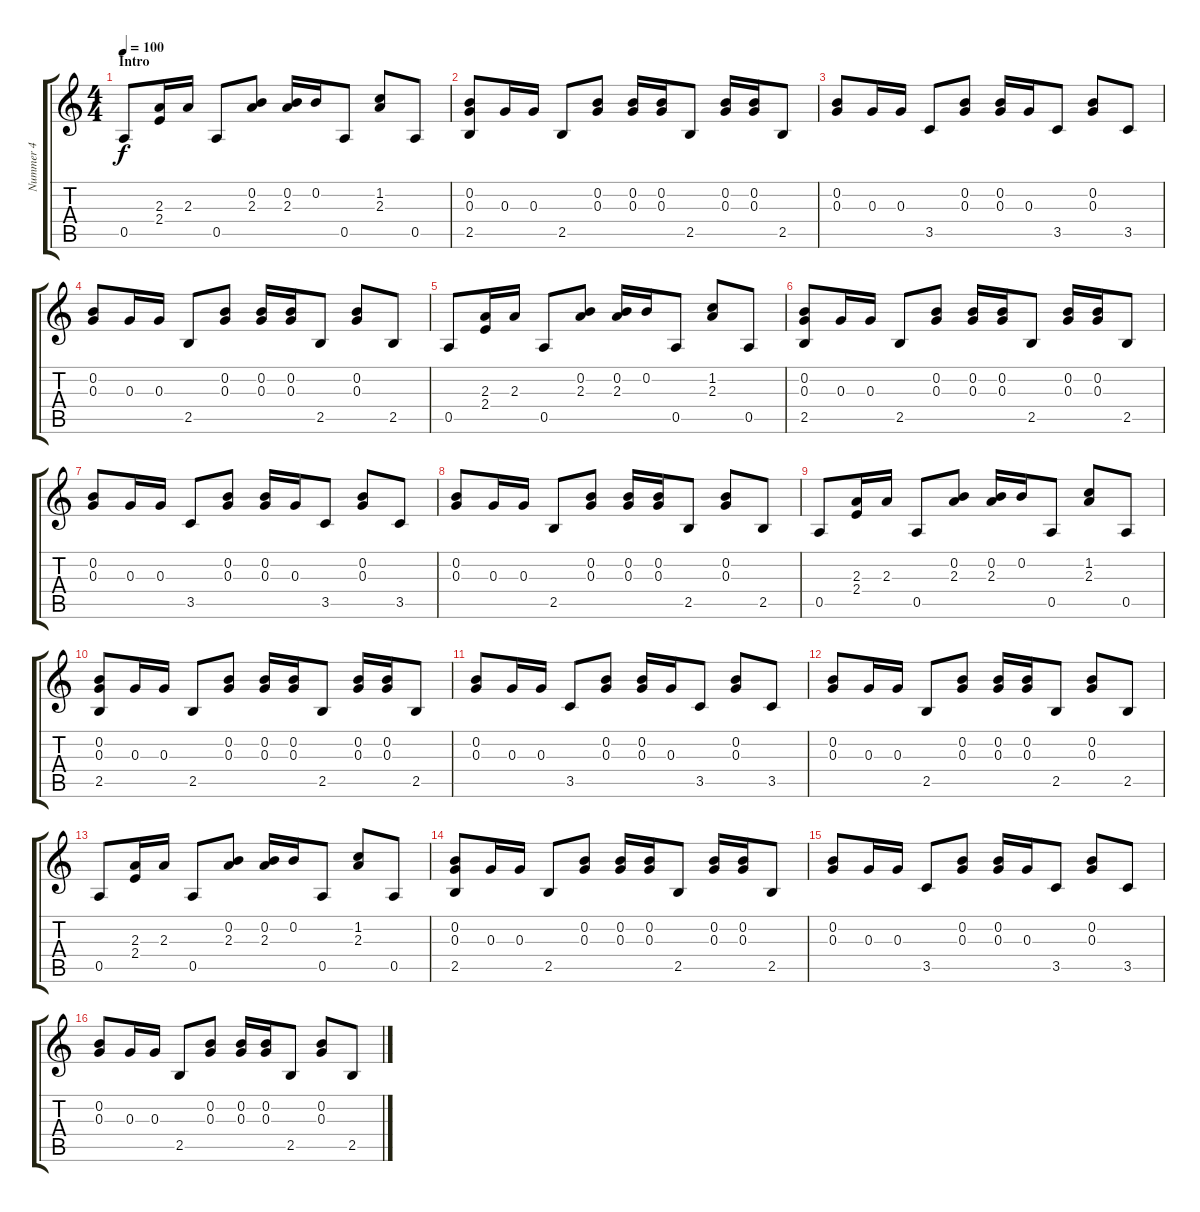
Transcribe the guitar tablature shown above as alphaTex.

\track ("Nummer 4" "Nummer 4") {instrument electricbassfinger}
\staff {score tabs}
\tuning (E4 B3 G3 D3 A2 E2) {hide}
\ts (4 4)
\section ("" "Intro")
\tempo 100
\clef g2
\ks c
0.5.8{dy f instrument electricbassfinger} (2.3 2.4).16 2.3.16 0.5.8 (0.2 2.3).8 (0.2 2.3).16 0.2.16 0.5.8 (1.2 2.3).8 0.5.8 |
(0.2 0.3 2.5).8 0.3.16 0.3.16 2.5.8 (0.2 0.3).8 (0.2 0.3).16 (0.2 0.3).16 2.5.8 (0.2 0.3).16 (0.2 0.3).16 2.5.8 |
(0.2 0.3).8 0.3.16 0.3.16 3.5.8 (0.2 0.3).8 (0.2 0.3).16 0.3.16 3.5.8 (0.2 0.3).8 3.5.8 |
(0.2 0.3).8 0.3.16 0.3.16 2.5.8 (0.2 0.3).8 (0.2 0.3).16 (0.2 0.3).16 2.5.8 (0.2 0.3).8 2.5.8 |
0.5.8 (2.3 2.4).16 2.3.16 0.5.8 (0.2 2.3).8 (0.2 2.3).16 0.2.16 0.5.8 (1.2 2.3).8 0.5.8 |
(0.2 0.3 2.5).8 0.3.16 0.3.16 2.5.8 (0.2 0.3).8 (0.2 0.3).16 (0.2 0.3).16 2.5.8 (0.2 0.3).16 (0.2 0.3).16 2.5.8 |
(0.2 0.3).8 0.3.16 0.3.16 3.5.8 (0.2 0.3).8 (0.2 0.3).16 0.3.16 3.5.8 (0.2 0.3).8 3.5.8 |
(0.2 0.3).8 0.3.16 0.3.16 2.5.8 (0.2 0.3).8 (0.2 0.3).16 (0.2 0.3).16 2.5.8 (0.2 0.3).8 2.5.8 |
0.5.8 (2.3 2.4).16 2.3.16 0.5.8 (0.2 2.3).8 (0.2 2.3).16 0.2.16 0.5.8 (1.2 2.3).8 0.5.8 |
(0.2 0.3 2.5).8 0.3.16 0.3.16 2.5.8 (0.2 0.3).8 (0.2 0.3).16 (0.2 0.3).16 2.5.8 (0.2 0.3).16 (0.2 0.3).16 2.5.8 |
(0.2 0.3).8 0.3.16 0.3.16 3.5.8 (0.2 0.3).8 (0.2 0.3).16 0.3.16 3.5.8 (0.2 0.3).8 3.5.8 |
(0.2 0.3).8 0.3.16 0.3.16 2.5.8 (0.2 0.3).8 (0.2 0.3).16 (0.2 0.3).16 2.5.8 (0.2 0.3).8 2.5.8 |
0.5.8 (2.3 2.4).16 2.3.16 0.5.8 (0.2 2.3).8 (0.2 2.3).16 0.2.16 0.5.8 (1.2 2.3).8 0.5.8 |
(0.2 0.3 2.5).8 0.3.16 0.3.16 2.5.8 (0.2 0.3).8 (0.2 0.3).16 (0.2 0.3).16 2.5.8 (0.2 0.3).16 (0.2 0.3).16 2.5.8 |
(0.2 0.3).8 0.3.16 0.3.16 3.5.8 (0.2 0.3).8 (0.2 0.3).16 0.3.16 3.5.8 (0.2 0.3).8 3.5.8 |
(0.2 0.3).8 0.3.16 0.3.16 2.5.8 (0.2 0.3).8 (0.2 0.3).16 (0.2 0.3).16 2.5.8 (0.2 0.3).8 2.5.8
